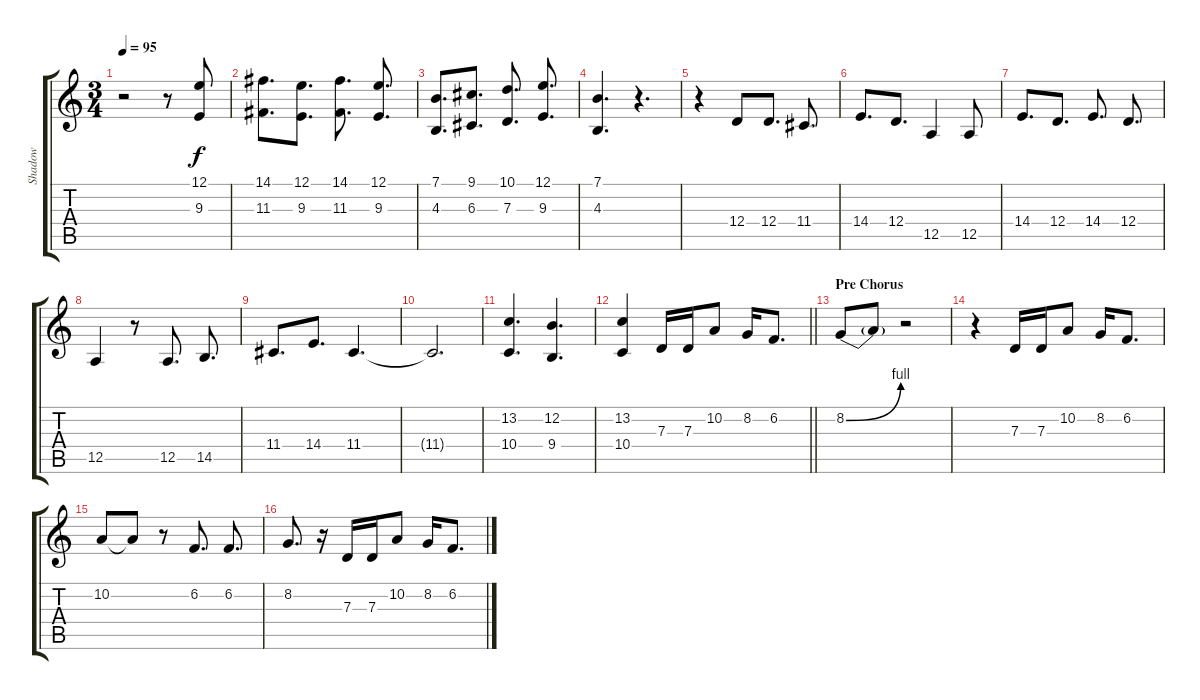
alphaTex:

\track ("Shadow" "Shadow") {instrument clarinet}
\staff {score tabs}
\tuning (E4 B3 G3 D3 A2 D2) {hide}
\ts (3 4)
\tempo 95
\clef g2
\ks c
r.2{dy f} r.8 (12.1 9.3).8 |
(14.1 11.3).8{d} (12.1 9.3).8{d} (14.1 11.3).8{d} (12.1 9.3).8{d} |
(7.1 4.3).8{d} (9.1 6.3).8{d} (10.1 7.3).8{d} (12.1 9.3).8{d} |
(7.1 4.3).4{d} r.4{d} |
r.4 12.4.8 12.4.8{d} 11.4.8{d} |
14.4.8{d} 12.4.8{d} 12.5.4 12.5.8 |
14.4.8{d} 12.4.8{d} 14.4.8{d} 12.4.8{d} |
12.5.4 r.8 12.5.8{d} 14.5.8{d} |
11.4.8{d} 14.4.8{d} 11.4.4{d} |
11.4{t}.2{d} |
(13.2 10.4).4{d} (12.2 9.4).4{d} |
\barLineRight lightlight
(13.2 10.4).4 7.3.16 7.3.16 10.2.8 8.2.16 6.2.8{d} |
\section ("" "Pre Chorus")
8.2{be (bend 0 0 60 4)}.8 8.2{t}.8 r.2 |
r.4 7.3.16 7.3.16 10.2.8 8.2.16 6.2.8{d} |
10.2.8 10.2{t}.8 r.8 6.2.8{d} 6.2.8{d} |
8.2.8{d} r.16 7.3.16 7.3.16 10.2.8 8.2.16 6.2.8{d}
